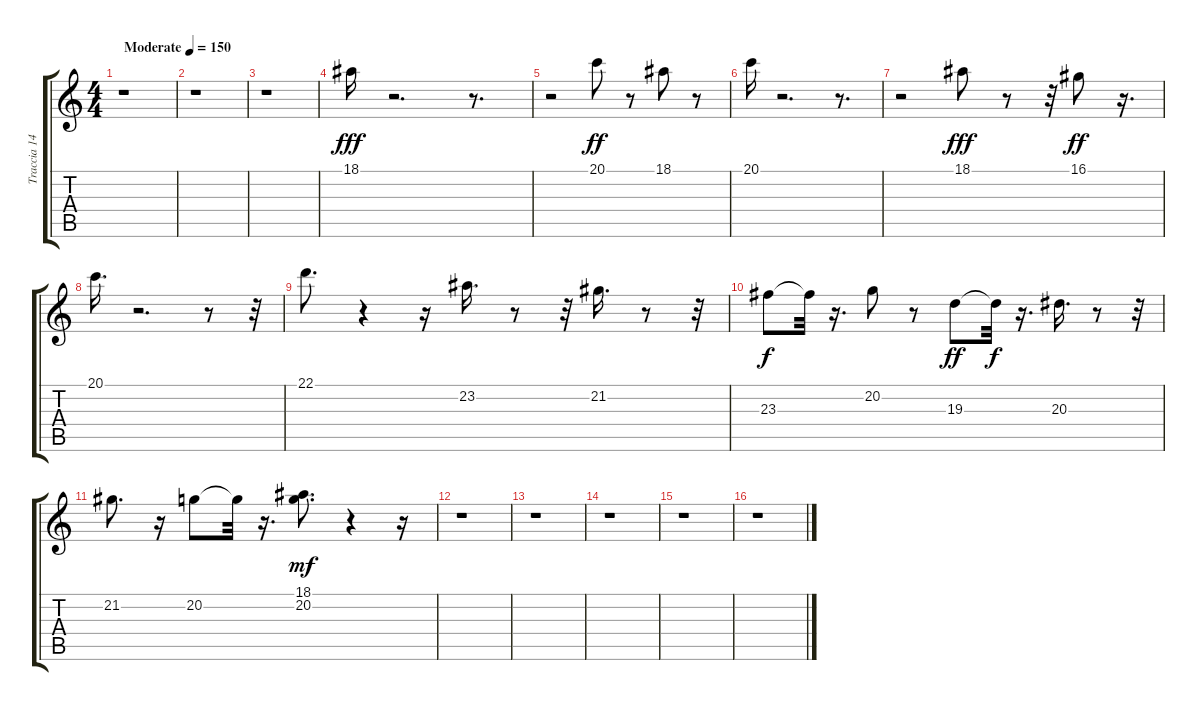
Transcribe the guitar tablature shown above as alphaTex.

\track ("Traccia 14" "Traccia 14") {instrument orchestralharp}
\staff {score tabs}
\tuning (E4 B3 G3 D3 A2 E2) {hide}
\ts (4 4)
\tempo (150 "Moderate")
\clef g2
\ks c
r.1{dy fff instrument orchestralharp} |
r.1 |
r.1 |
18.1.16 r.2{d} r.8{d} |
r.2 20.1.8{dy ff} r.8 18.1.8 r.8 |
20.1.16 r.2{d} r.8{d} |
r.2 18.1.8{dy fff} r.8 r.32 16.1.8{dy ff} r.16{d} |
20.1.16{d} r.2{d} r.8 r.32 |
22.1.8{d} r.4 r.16 23.2.16{d} r.8 r.32 21.2.16{d} r.8 r.32 |
23.3.8{dy f} 23.3{t}.32 r.16{d} 20.2.8 r.8 19.3.8{dy ff} 19.3{t}.32{dy f} r.16{d} 20.3.16{d} r.8 r.32 |
21.2.8{d} r.16 20.2.8 20.2{t}.32 r.16{d} (18.1 20.2).8{d dy mf} r.4 r.16 |
r.1 |
r.1 |
r.1 |
r.1 |
r.1
